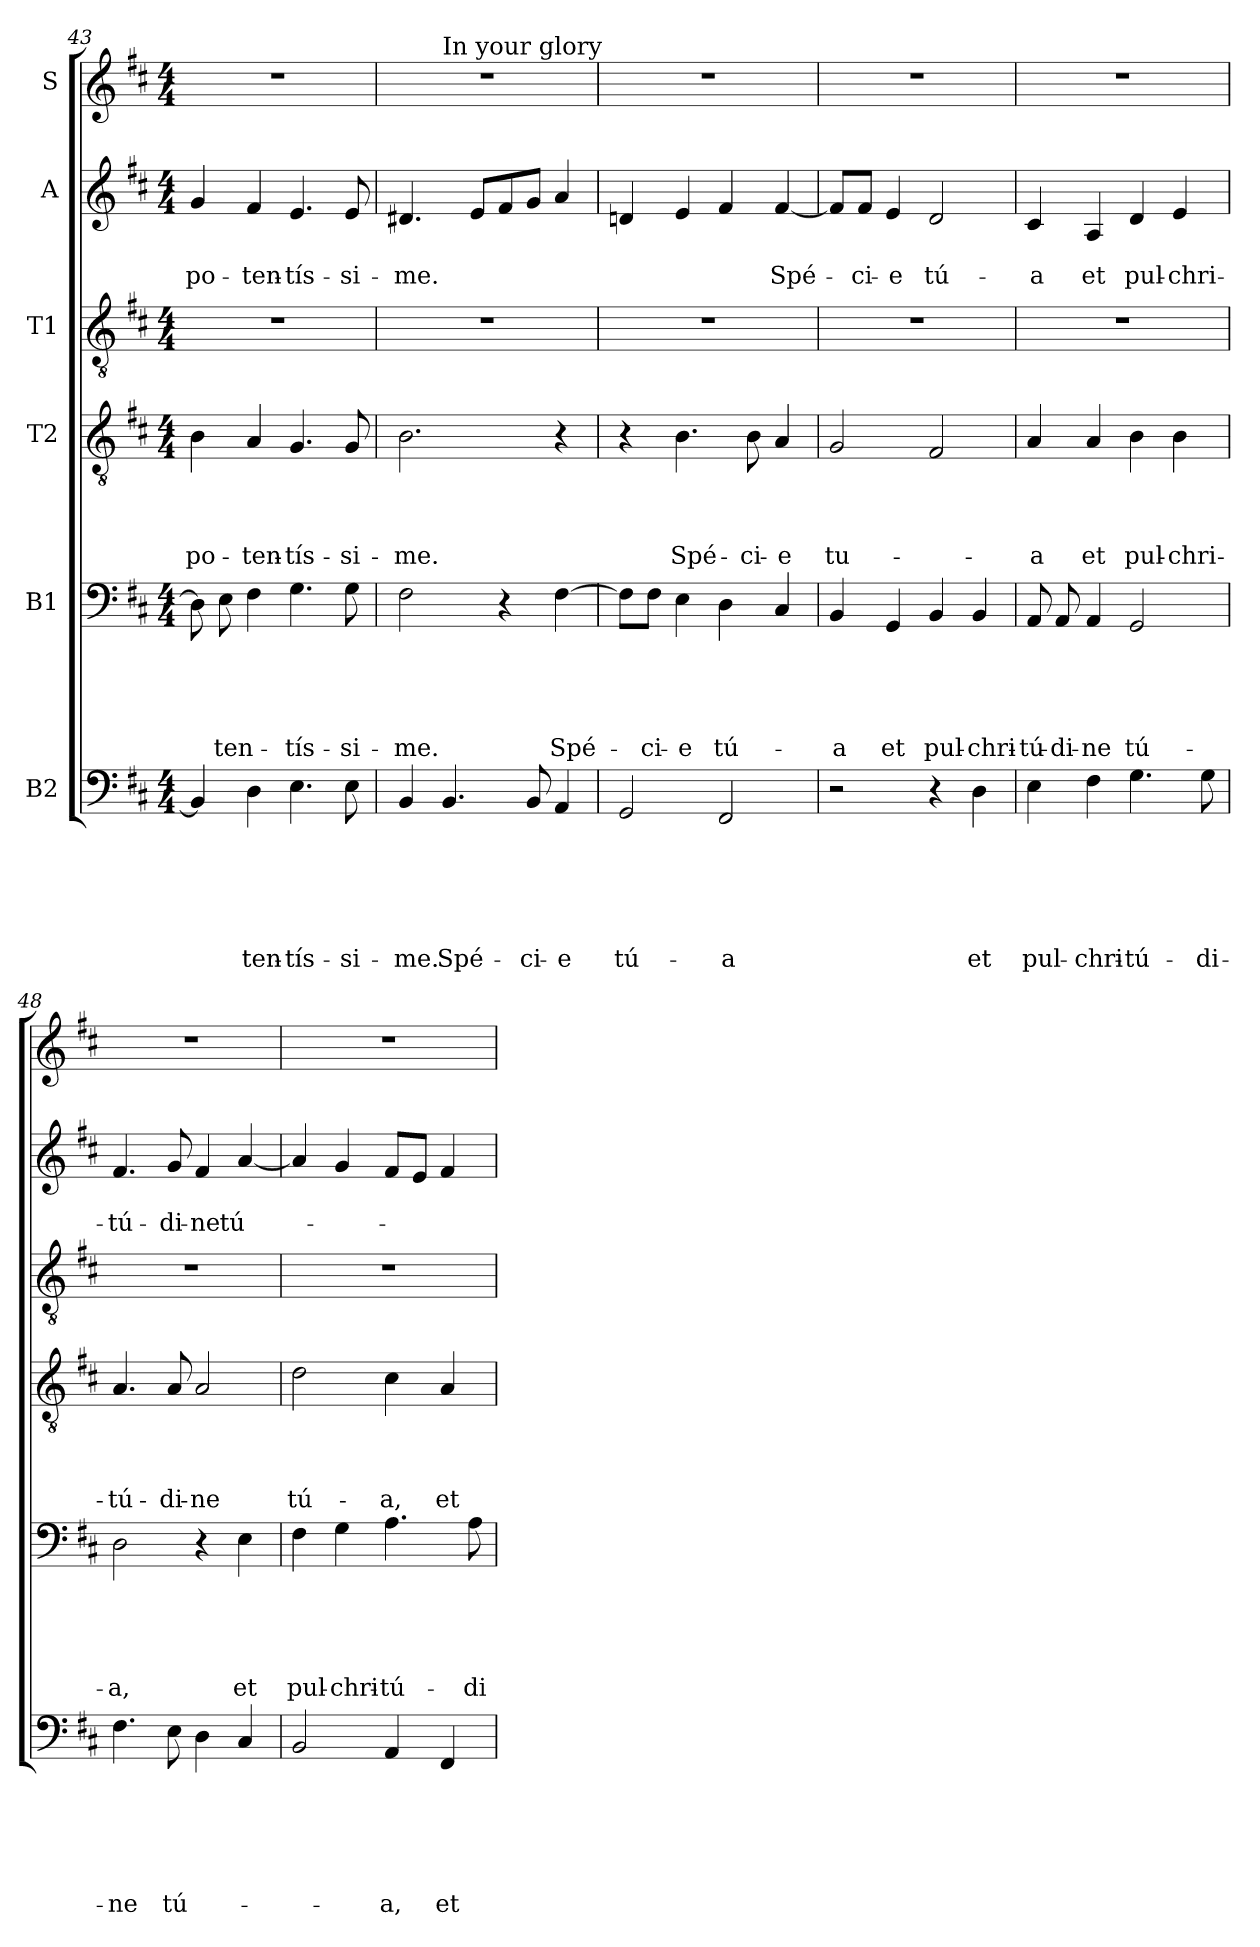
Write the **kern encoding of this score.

**kern	**text	**text	**text	**text	**text	**text	**kern	**text	**text	**text	**text	**text	**kern	**text	**text	**text	**text	**kern	**kern	**text	**text	**kern
*part6	*part6	*part6	*part6	*part6	*part6	*part6	*part5	*part5	*part5	*part5	*part5	*part5	*part4	*part4	*part4	*part4	*part4	*part3	*part2	*part2	*part2	*part1
*staff6	*staff6	*staff6	*staff6	*staff6	*staff6	*staff6	*staff5	*staff5	*staff5	*staff5	*staff5	*staff5	*staff4	*staff4	*staff4	*staff4	*staff4	*staff3	*staff2	*staff2	*staff2	*staff1
*I"B2	*	*	*	*	*	*	*I"B1	*	*	*	*	*	*I"T2	*	*	*	*	*I"T1	*I"A	*	*	*I"S
*clefF4	*	*	*	*	*	*	*clefF4	*	*	*	*	*	*clefGv2	*	*	*	*	*clefGv2	*clefG2	*	*	*clefG2
*k[f#c#]	*	*	*	*	*	*	*k[f#c#]	*	*	*	*	*	*k[f#c#]	*	*	*	*	*k[f#c#]	*k[f#c#]	*	*	*k[f#c#]
*D:	*	*	*	*	*	*	*D:	*	*	*	*	*	*D:	*	*	*	*	*D:	*D:	*	*	*D:
*M4/4	*	*	*	*	*	*	*M4/4	*	*	*	*	*	*M4/4	*	*	*	*	*M4/4	*M4/4	*	*	*M4/4
=43	=43	=43	=43	=43	=43	=43	=43	=43	=43	=43	=43	=43	=43	=43	=43	=43	=43	=43	=43	=43	=43	=43
!	!	!	!	!	!	!	!	!	!	!	!	!	!	!	!	!	!LO:LY:b	!	!	!	!LO:LY:b	!
4BB/]	.	.	.	.	.	.	8D\]	.	.	.	.	.	4B\	.	.	.	po-	1r	4g/	.	po-	1r
!	!	!	!	!	!	!	!	!	!	!	!	!LO:LY:b	!	!	!	!	!	!	!	!	!	!
.	.	.	.	.	.	.	8E\	.	.	.	.	-ten-	.	.	.	.	.	.	.	.	.	.
!	!	!	!	!	!	!LO:LY:b	!	!	!	!	!	!	!	!	!	!	!LO:LY:b	!	!	!	!LO:LY:b	!
4D\	.	.	.	.	.	-ten-	4F#\	.	.	.	.	.	4A/	.	.	.	-ten-	.	4f#/	.	-ten-	.
!	!	!	!	!	!	!LO:LY:b	!	!	!	!	!	!LO:LY:b	!	!	!	!	!LO:LY:b	!	!	!	!LO:LY:b	!
4.E\	.	.	.	.	.	-tís-	4.G\	.	.	.	.	-tís-	4.G/	.	.	.	-tís-	.	4.e/	.	-tís-	.
!	!	!	!	!	!	!LO:LY:b	!	!	!	!	!	!LO:LY:b	!	!	!	!	!LO:LY:b	!	!	!	!LO:LY:b	!
8E\	.	.	.	.	.	-si-	8G\	.	.	.	.	-si-	8G/	.	.	.	-si-	.	8e/	.	-si-	.
=44	=44	=44	=44	=44	=44	=44	=44	=44	=44	=44	=44	=44	=44	=44	=44	=44	=44	=44	=44	=44	=44	=44
!	!	!	!	!	!	!LO:LY:b	!	!	!	!	!	!LO:LY:b	!	!	!	!	!LO:LY:b	!	!	!	!LO:LY:b	!
*	*	*	*	*	*	*	*	*	*	*	*	*	*	*	*	*	*	*	*	*	*	*^
4BB/	.	.	.	.	.	-me.	2F#\	.	.	.	.	-me.	2.B\	.	.	.	-me.	1r	4.d#X/	.	-me.	1r	4ryy
!	!	!	!	!	!	!	!	!	!	!	!	!	!	!	!	!	!	!	!	!	!	!	!LO:TX:a:t=In your glory
!	!	!	!	!	!	!LO:LY:b	!	!	!	!	!	!	!	!	!	!	!	!	!	!	!	!	!
4.BB/	.	.	.	.	.	Spé-	.	.	.	.	.	.	.	.	.	.	.	.	.	.	.	.	2.ryy
.	.	.	.	.	.	.	.	.	.	.	.	.	.	.	.	.	.	.	8e/L	.	.	.	.
.	.	.	.	.	.	.	4r	.	.	.	.	.	.	.	.	.	.	.	8f#/	.	.	.	.
!	!	!	!	!	!	!LO:LY:b	!	!	!	!	!	!	!	!	!	!	!	!	!	!	!	!	!
8BB/	.	.	.	.	.	-ci-	.	.	.	.	.	.	.	.	.	.	.	.	8g/J	.	.	.	.
!	!	!	!	!	!	!LO:LY:b	!	!	!	!	!	!LO:LY:b	!	!	!	!	!	!	!	!	!	!	!
4AA/	.	.	.	.	.	-e	[4F#\	.	.	.	.	Spé-	4r	.	.	.	.	.	4a/	.	.	.	.
=45	=45	=45	=45	=45	=45	=45	=45	=45	=45	=45	=45	=45	=45	=45	=45	=45	=45	=45	=45	=45	=45	=45	=45
!	!	!	!	!	!	!	!	!	!	!	!	!	!	!	!	!	!	!	!	!	!	!LO:TX:a:t=and beauty	!
!	!	!	!	!	!	!LO:LY:b	!	!	!	!	!	!	!	!	!	!	!	!	!	!	!	!	!
*	*	*	*	*	*	*	*	*	*	*	*	*	*	*	*	*	*	*	*	*	*	*v	*v
2GG/	.	.	.	.	.	tú-	8F#\L]	.	.	.	.	.	4r	.	.	.	.	1r	4dni/	.	.	1r
!	!	!	!	!	!	!	!	!	!	!	!	!LO:LY:b	!	!	!	!	!	!	!	!	!	!
.	.	.	.	.	.	.	8F#\J	.	.	.	.	-ci-	.	.	.	.	.	.	.	.	.	.
!	!	!	!	!	!	!	!	!	!	!	!	!LO:LY:b	!	!	!	!	!LO:LY:b	!	!	!	!	!
.	.	.	.	.	.	.	4E\	.	.	.	.	-e	4.B\	.	.	.	Spé-	.	4e/	.	.	.
!	!	!	!	!	!	!LO:LY:b	!	!	!	!	!	!LO:LY:b	!	!	!	!	!	!	!	!	!	!
2FF#/	.	.	.	.	.	-a	4D\	.	.	.	.	tú-	.	.	.	.	.	.	4f#/	.	.	.
!	!	!	!	!	!	!	!	!	!	!	!	!	!	!	!	!	!LO:LY:b	!	!	!	!	!
.	.	.	.	.	.	.	.	.	.	.	.	.	8B\	.	.	.	-ci-	.	.	.	.	.
!	!	!	!	!	!	!	!	!	!	!	!	!	!	!	!	!	!LO:LY:b	!	!	!	!LO:LY:b	!
.	.	.	.	.	.	.	4C#/	.	.	.	.	.	4A/	.	.	.	-e	.	[4f#/	.	Spé-	.
=46	=46	=46	=46	=46	=46	=46	=46	=46	=46	=46	=46	=46	=46	=46	=46	=46	=46	=46	=46	=46	=46	=46
!	!	!	!	!	!	!	!	!	!	!	!	!LO:LY:b	!	!	!	!	!LO:LY:b	!	!	!	!	!
2r	.	.	.	.	.	.	4BB/	.	.	.	.	-a	2G/	.	.	.	tu-	1r	8f#/L]	.	.	1r
!	!	!	!	!	!	!	!	!	!	!	!	!	!	!	!	!	!	!	!	!	!LO:LY:b	!
.	.	.	.	.	.	.	.	.	.	.	.	.	.	.	.	.	.	.	8f#/J	.	-ci-	.
!	!	!	!	!	!	!	!	!	!	!	!	!LO:LY:b	!	!	!	!	!	!	!	!	!LO:LY:b	!
.	.	.	.	.	.	.	4GG/	.	.	.	.	et	.	.	.	.	.	.	4e/	.	-e	.
!	!	!	!	!	!	!	!	!	!	!	!	!LO:LY:b	!	!	!	!	!	!	!	!	!LO:LY:b	!
4r	.	.	.	.	.	.	4BB/	.	.	.	.	pul-	2F#/	.	.	.	.	.	2d/	.	tú-	.
!	!	!	!	!	!	!LO:LY:b	!	!	!	!	!	!LO:LY:b	!	!	!	!	!	!	!	!	!	!
4D\	.	.	.	.	.	et	4BB/	.	.	.	.	-chri-	.	.	.	.	.	.	.	.	.	.
!!LO:PB:g=z
=47	=47	=47	=47	=47	=47	=47	=47	=47	=47	=47	=47	=47	=47	=47	=47	=47	=47	=47	=47	=47	=47	=47
!	!	!	!	!	!	!LO:LY:b	!	!	!	!	!	!LO:LY:b	!	!	!	!	!LO:LY:b	!	!	!	!LO:LY:b	!
4E\	.	.	.	.	.	pul-	8AA/	.	.	.	.	-tú-	4A/	.	.	.	-a	1r	4c#/	.	-a	1r
!	!	!	!	!	!	!	!	!	!	!	!	!LO:LY:b	!	!	!	!	!	!	!	!	!	!
.	.	.	.	.	.	.	8AA/	.	.	.	.	-di-	.	.	.	.	.	.	.	.	.	.
!	!	!	!	!	!	!LO:LY:b	!	!	!	!	!	!LO:LY:b	!	!	!	!	!LO:LY:b	!	!	!	!LO:LY:b	!
4F#\	.	.	.	.	.	-chri-	4AA/	.	.	.	.	-ne	4A/	.	.	.	et	.	4A/	.	et	.
!	!	!	!	!	!	!LO:LY:b	!	!	!	!	!	!LO:LY:b	!	!	!	!	!LO:LY:b	!	!	!	!LO:LY:b	!
4.G\	.	.	.	.	.	-tú-	2GG/	.	.	.	.	tú-	4B\	.	.	.	pul-	.	4d/	.	pul-	.
!	!	!	!	!	!	!	!	!	!	!	!	!	!	!	!	!	!LO:LY:b	!	!	!	!LO:LY:b	!
.	.	.	.	.	.	.	.	.	.	.	.	.	4B\	.	.	.	-chri-	.	4e/	.	-chri-	.
!	!	!	!	!	!	!LO:LY:b	!	!	!	!	!	!	!	!	!	!	!	!	!	!	!	!
8G\	.	.	.	.	.	-di-	.	.	.	.	.	.	.	.	.	.	.	.	.	.	.	.
=48	=48	=48	=48	=48	=48	=48	=48	=48	=48	=48	=48	=48	=48	=48	=48	=48	=48	=48	=48	=48	=48	=48
!	!	!	!	!	!	!LO:LY:b	!	!	!	!	!	!LO:LY:b	!	!	!	!	!LO:LY:b	!	!	!	!LO:LY:b	!
4.F#\	.	.	.	.	.	-ne	2D\	.	.	.	.	-a,	4.A/	.	.	.	-tú-	1r	4.f#/	.	-tú-	1r
!	!	!	!	!	!	!LO:LY:b	!	!	!	!	!	!	!	!	!	!	!LO:LY:b	!	!	!	!LO:LY:b	!
8E\	.	.	.	.	.	tú-	.	.	.	.	.	.	8A/	.	.	.	-di-	.	8g/	.	-di-	.
!	!	!	!	!	!	!	!	!	!	!	!	!	!	!	!	!	!LO:LY:b	!	!	!	!LO:LY:b	!
4D\	.	.	.	.	.	.	4r	.	.	.	.	.	2A/	.	.	.	-ne	.	4f#/	.	-ne	.
!	!	!	!	!	!	!	!	!	!	!	!	!LO:LY:b	!	!	!	!	!	!	!	!	!LO:LY:b	!
4C#/	.	.	.	.	.	.	4E\	.	.	.	.	et	.	.	.	.	.	.	[4a/	.	tú-	.
=49	=49	=49	=49	=49	=49	=49	=49	=49	=49	=49	=49	=49	=49	=49	=49	=49	=49	=49	=49	=49	=49	=49
!	!	!	!	!	!	!	!	!	!	!	!	!LO:LY:b	!	!	!	!	!LO:LY:b	!	!	!	!	!
2BB/	.	.	.	.	.	.	4F#\	.	.	.	.	pul-	2d\	.	.	.	tú-	1r	4a/]	.	.	1r
!	!	!	!	!	!	!	!	!	!	!	!	!LO:LY:b	!	!	!	!	!	!	!	!	!	!
.	.	.	.	.	.	.	4G\	.	.	.	.	-chri-	.	.	.	.	.	.	4g/	.	.	.
!	!	!	!	!	!	!LO:LY:b	!	!	!	!	!	!LO:LY:b	!	!	!	!	!LO:LY:b	!	!	!	!	!
4AA/	.	.	.	.	.	-a,	4.A\	.	.	.	.	-tú-	4c#\	.	.	.	-a,	.	8f#/L	.	.	.
.	.	.	.	.	.	.	.	.	.	.	.	.	.	.	.	.	.	.	8e/J	.	.	.
!	!	!	!	!	!	!LO:LY:b	!	!	!	!	!	!	!	!	!	!	!LO:LY:b	!	!	!	!	!
4FF#/	.	.	.	.	.	et	.	.	.	.	.	.	4A/	.	.	.	et	.	4f#/	.	.	.
!	!	!	!	!	!	!	!	!	!	!	!	!LO:LY:b	!	!	!	!	!	!	!	!	!	!
.	.	.	.	.	.	.	8A\	.	.	.	.	-di-	.	.	.	.	.	.	.	.	.	.
=	=	=	=	=	=	=	=	=	=	=	=	=	=	=	=	=	=	=	=	=	=	=
*-	*-	*-	*-	*-	*-	*-	*-	*-	*-	*-	*-	*-	*-	*-	*-	*-	*-	*-	*-	*-	*-	*-
